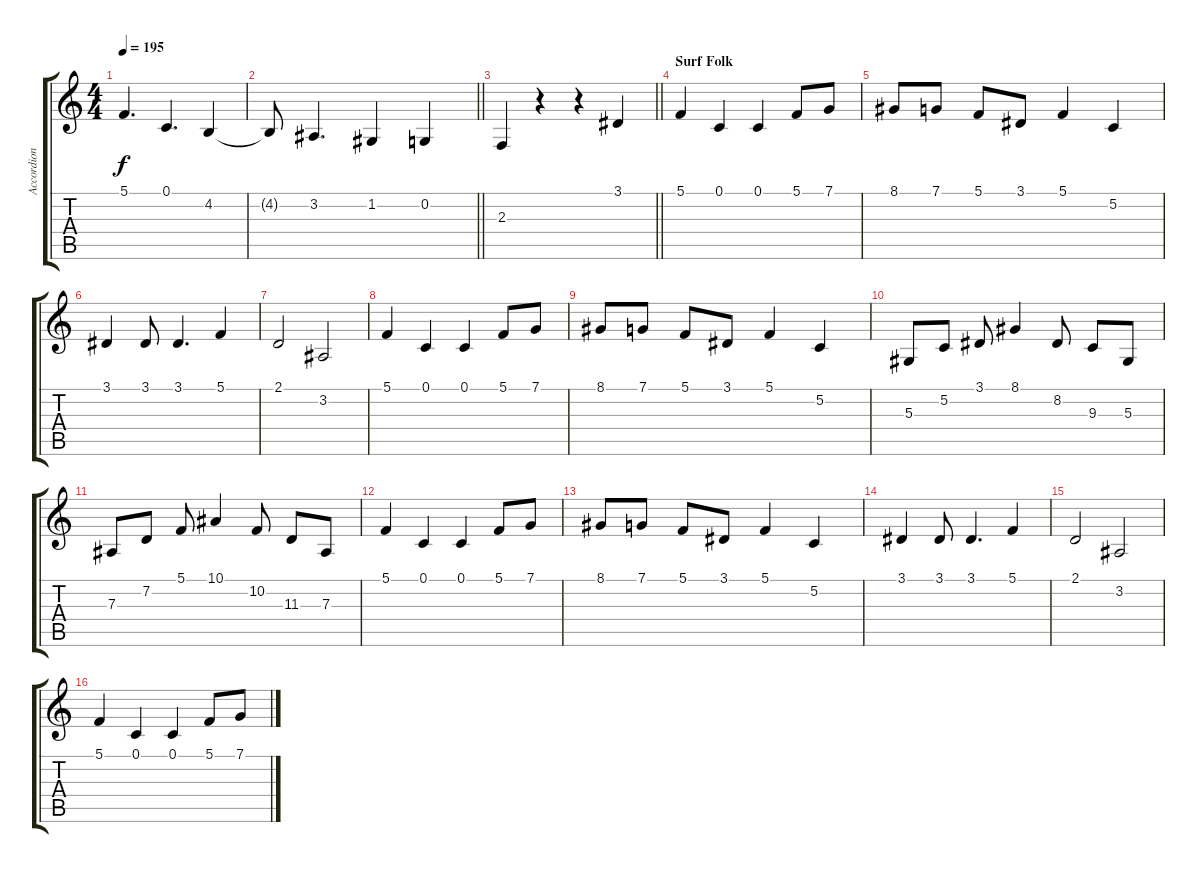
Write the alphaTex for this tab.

\track ("Accordion" "Accordion") {instrument accordion}
\staff {score tabs}
\tuning (C4 G3 Eb3 Bb2 F2 C2) {hide}
\ts (4 4)
\tempo 195
\clef g2
\ks c
5.1.4{d dy f} 0.1.4{d} 4.2.4 |
\barLineRight lightlight
4.2{t}.8 3.2.4{d} 1.2.4 0.2.4 |
\barLineRight lightlight
2.3.4 r.4 r.4 3.1.4 |
\section ("" "Surf Folk")
5.1.4 0.1.4 0.1.4 5.1.8 7.1.8 |
8.1.8 7.1.8 5.1.8 3.1.8 5.1.4 5.2.4 |
3.1.4 3.1.8 3.1.4{d} 5.1.4 |
2.1.2 3.2.2 |
5.1.4 0.1.4 0.1.4 5.1.8 7.1.8 |
8.1.8 7.1.8 5.1.8 3.1.8 5.1.4 5.2.4 |
5.3.8 5.2.8 3.1.8 8.1.4 8.2.8 9.3.8 5.3.8 |
7.3.8 7.2.8 5.1.8 10.1.4 10.2.8 11.3.8 7.3.8 |
5.1.4 0.1.4 0.1.4 5.1.8 7.1.8 |
8.1.8 7.1.8 5.1.8 3.1.8 5.1.4 5.2.4 |
3.1.4 3.1.8 3.1.4{d} 5.1.4 |
2.1.2 3.2.2 |
5.1.4 0.1.4 0.1.4 5.1.8 7.1.8
